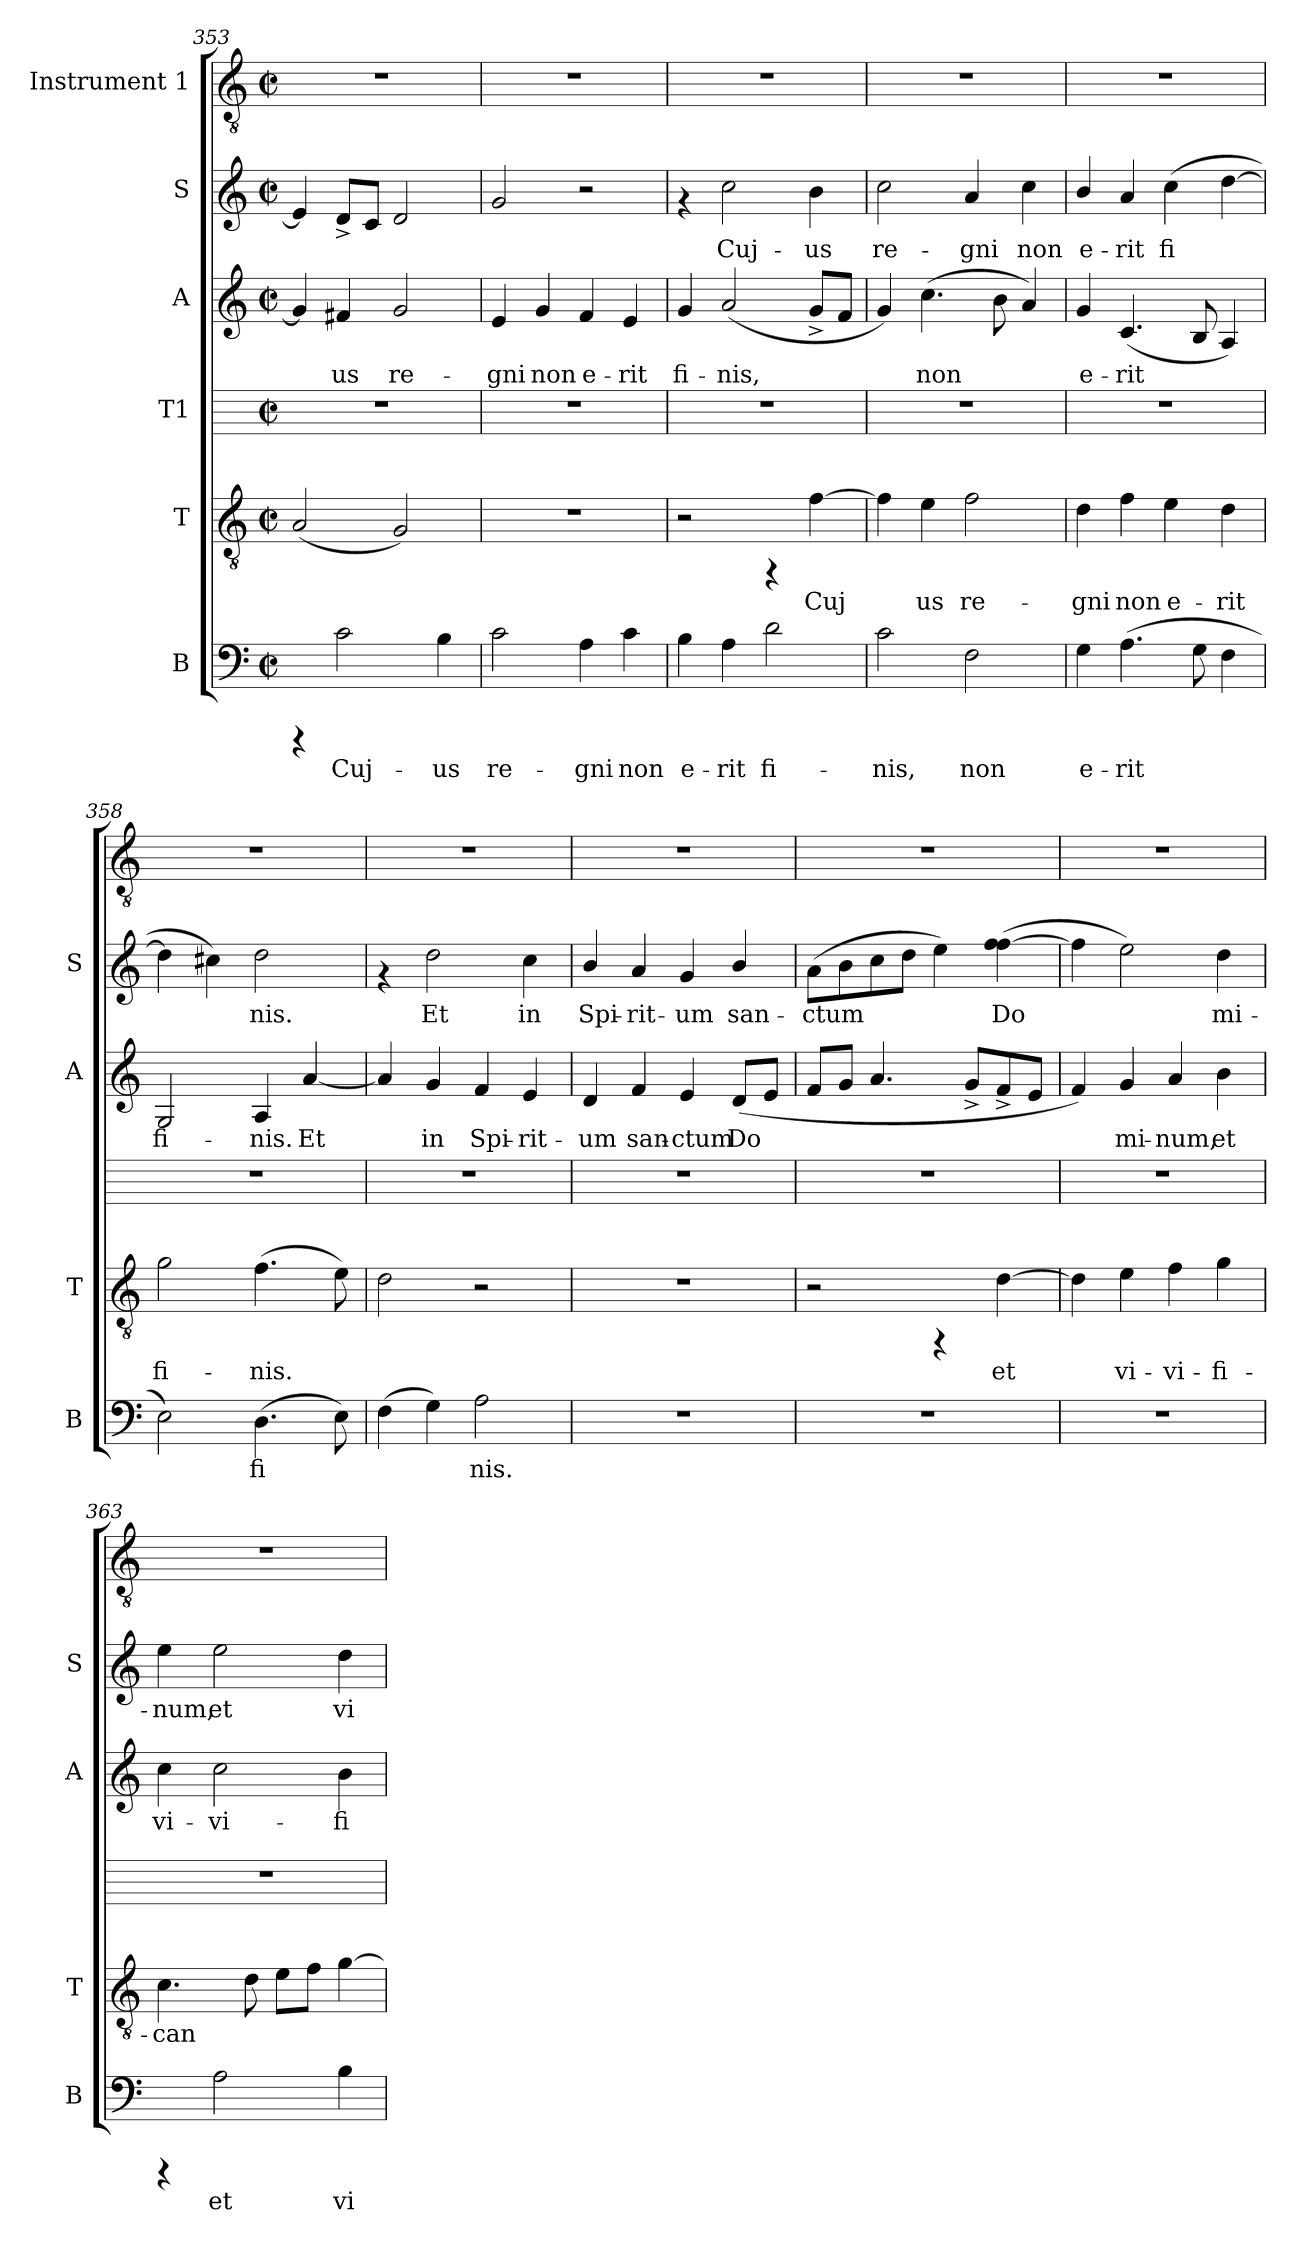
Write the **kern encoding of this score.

**kern	**text	**kern	**text	**kern	**kern	**text	**kern	**text	**kern
*part6	*part6	*part5	*part5	*part4	*part3	*part3	*part2	*part2	*part1
*staff6	*staff6	*staff5	*staff5	*staff4	*staff3	*staff3	*staff2	*staff2	*staff1
*I"B	*	*I"T	*	*I"T1	*I"A	*	*I"S	*	*I"Instrument 1
*I'B	*	*I'T	*	*	*I'A	*	*I'S	*	*
!!LO:PB:g=z
*clefF4	*	*clefGv2	*	*	*clefG2	*	*clefG2	*	*clefGv2
*k[]	*	*k[]	*	*k[]	*k[]	*	*k[]	*	*k[]
*C:	*	*C:	*	*C:	*C:	*	*C:	*	*C:
*M2/2	*	*M2/2	*	*M2/2	*M2/2	*	*M2/2	*	*M2/2
*met(c|)	*	*met(c|)	*	*met(c|)	*met(c|)	*	*met(c|)	*	*met(c|)
=353	=353	=353	=353	=353	=353	=353	=353	=353	=353
!	!	!	!	!	!	!LO:LY:b:cj	!	!	!
4rCCC	.	(<2A/	.	1r	4g/]	--	4e/]	.	1r
!	!LO:LY:b:cj	!	!	!	!	!LO:LY:b:cj	!	!	!
2c\	Cuj-	.	.	.	4f#X/	-us	8d^>/L	.	.
.	.	.	.	.	.	.	8c/J	.	.
!	!	!	!	!	!	!LO:LY:b:cj	!	!	!
.	.	2G/)	.	.	2g/	re-	2d/	.	.
!	!LO:LY:b:cj	!	!	!	!	!	!	!	!
4B\	-us	.	.	.	.	.	.	.	.
=354	=354	=354	=354	=354	=354	=354	=354	=354	=354
!	!LO:LY:b:cj	!	!	!	!	!LO:LY:b:cj	!	!	!
2c\	re-	1r	.	1r	4e/	-gni	2g/	.	1r
!	!	!	!	!	!	!LO:LY:b:cj	!	!	!
.	.	.	.	.	4g/	non	.	.	.
!	!LO:LY:b:cj	!	!	!	!	!LO:LY:b:cj	!	!	!
4A\	-gni	.	.	.	4f/	e-	2r	.	.
!	!LO:LY:b:cj	!	!	!	!	!LO:LY:b:cj	!	!	!
4c\	non	.	.	.	4e/	-rit	.	.	.
=355	=355	=355	=355	=355	=355	=355	=355	=355	=355
!	!LO:LY:b:cj	!	!	!	!	!LO:LY:b:cj	!	!	!
4B\	e-	2r	.	1r	4g/	fi-	4rf	.	1r
!	!LO:LY:b:cj	!	!	!	!	!LO:LY:b:cj	!	!LO:LY:b:cj	!
4A\	-rit	.	.	.	(<2a/	-nis,	2cc\	Cuj-	.
!	!LO:LY:b:cj	!	!	!	!	!	!	!	!
2d\	fi-	4rFF	.	.	.	.	.	.	.
!	!	!	!LO:LY:b:cj	!	!	!LO:LY:b:cj	!	!LO:LY:b:cj	!
.	.	[>4f\	Cuj-	.	8g^>/L	.	4b\	-us	.
!	!	!	!	!	!	!LO:LY:b:cj	!	!	!
.	.	.	.	.	8f/J	.	.	.	.
=356	=356	=356	=356	=356	=356	=356	=356	=356	=356
!	!LO:LY:b:cj	!	!LO:LY:b:cj	!	!	!LO:LY:b:cj	!	!LO:LY:b:cj	!
2c\	-nis,	4f\]	--	1r	4g/)	.	2cc\	re-	1r
!	!	!	!LO:LY:b:cj	!	!	!LO:LY:b:cj	!	!	!
.	.	4e\	-us	.	(>4.cc\	non	.	.	.
!	!LO:LY:b:cj	!	!LO:LY:b:cj	!	!	!	!	!LO:LY:b:cj	!
2F\	non	2f\	re-	.	.	.	4a/	-gni	.
!	!	!	!	!	!	!LO:LY:b:cj	!	!	!
.	.	.	.	.	8b\	.	.	.	.
!	!	!	!	!	!	!LO:LY:b:cj	!	!LO:LY:b:cj	!
.	.	.	.	.	4a/)	.	4cc\	non	.
=357	=357	=357	=357	=357	=357	=357	=357	=357	=357
!	!LO:LY:b:cj	!	!LO:LY:b:cj	!	!	!LO:LY:b:cj	!	!LO:LY:b:cj	!
4G\	e-	4d\	-gni	1r	4g/	e-	4b/	e-	1r
!	!LO:LY:b:cj	!	!LO:LY:b:cj	!	!	!LO:LY:b:cj	!	!LO:LY:b:cj	!
(>4.A\	-rit	4f\	non	.	(<4.c/	-rit	4a/	-rit	.
!	!	!	!LO:LY:b:cj	!	!	!	!	!LO:LY:b:cj	!
.	.	4e\	e-	.	.	.	(>4cc\	fi-	.
!	!LO:LY:b:cj	!	!	!	!	!LO:LY:b:cj	!	!	!
8G\	.	.	.	.	8B/	.	.	.	.
!	!LO:LY:b:cj	!	!LO:LY:b:cj	!	!	!LO:LY:b:cj	!	!LO:LY:b:cj	!
4F\	.	4d\	-rit	.	4A/)	.	[>4dd\	-	.
=358	=358	=358	=358	=358	=358	=358	=358	=358	=358
!	!LO:LY:b:cj	!	!LO:LY:b:cj	!	!	!LO:LY:b:cj	!	!LO:LY:b:cj	!
2E\)	.	2g\	fi-	1r	2G/	fi-	4dd\]	-	1r
!	!	!	!	!	!	!	!	!LO:LY:b:cj	!
.	.	.	.	.	.	.	4cc#\)	--	.
!	!LO:LY:b:cj	!	!LO:LY:b:cj	!	!	!LO:LY:b:cj	!	!LO:LY:b:cj	!
(>4.D\	fi-	(>4.f\	-nis.	.	4A/	-nis.	2dd\	-nis.	.
!	!	!	!	!	!	!LO:LY:b:cj	!	!	!
.	.	.	.	.	[<4a/	Et	.	.	.
!	!LO:LY:b:cj	!	!LO:LY:b:cj	!	!	!	!	!	!
8E\)	-	8e\)	.	.	.	.	.	.	.
!!LO:LB:g=z
=359	=359	=359	=359	=359	=359	=359	=359	=359	=359
!	!LO:LY:b:cj	!	!	!	!	!LO:LY:b:cj	!	!	!
(>4F\	-	2d\	.	1r	4a/]	.	4rf	.	1r
!	!LO:LY:b:cj	!	!	!	!	!LO:LY:b:cj	!	!LO:LY:b:cj	!
4G\)	--	.	.	.	4g/	in	2dd\	Et	.
!	!LO:LY:b:cj	!	!	!	!	!LO:LY:b:cj	!	!	!
2A\	-nis.	2r	.	.	4f/	Spi-	.	.	.
!	!	!	!	!	!	!LO:LY:b:cj	!	!LO:LY:b:cj	!
.	.	.	.	.	4e/	-rit-	4cc\	in	.
=360	=360	=360	=360	=360	=360	=360	=360	=360	=360
!	!	!	!	!	!	!LO:LY:b:cj	!	!LO:LY:b:cj	!
1r	.	1r	.	1r	4d/	-um	4b/	Spi-	1r
!	!	!	!	!	!	!LO:LY:b:cj	!	!LO:LY:b:cj	!
.	.	.	.	.	4f/	san-	4a/	-rit-	.
!	!	!	!	!	!	!LO:LY:b:cj	!	!LO:LY:b:cj	!
.	.	.	.	.	4e/	-ctum	4g/	-um	.
!	!	!	!	!	!	!LO:LY:b:cj	!	!LO:LY:b:cj	!
.	.	.	.	.	(<8d/L	Do-	4b/	san-	.
!	!	!	!	!	!	!LO:LY:b:cj	!	!	!
.	.	.	.	.	8e/J	-	.	.	.
=361	=361	=361	=361	=361	=361	=361	=361	=361	=361
!	!	!	!	!	!	!	!	!LO:LY:b:cj	!
1r	.	2r	.	1r	8f/L	.	(>8a\L	-ctum	1r
!	!	!	!	!	!	!	!	!LO:LY:b:cj	!
.	.	.	.	.	8g/J	.	8b\	.	.
!	!	!	!	!	!	!	!	!LO:LY:b:cj	!
.	.	.	.	.	4.a/	.	8cc\	.	.
!	!	!	!	!	!	!	!	!LO:LY:b:cj	!
.	.	.	.	.	.	.	8dd\J	.	.
!	!	!	!	!	!	!	!	!LO:LY:b:cj	!
.	.	4rFF	.	.	.	.	4ee\)	.	.
.	.	.	.	.	8g^>/L	.	.	.	.
!	!	!	!LO:LY:b:cj	!	!	!	!	!LO:LY:b:cj	!
.	.	[>4d\	et	.	8f^>/	.	(>4ff\ [>4ff\	Do-	.
.	.	.	.	.	8e/J	.	.	.	.
=362	=362	=362	=362	=362	=362	=362	=362	=362	=362
!	!	!	!LO:LY:b:cj	!	!	!LO:LY:b:cj	!	!LO:LY:b:cj	!
1r	.	4d\]	.	1r	4f/)	-	4ff\]	--	1r
!	!	!	!LO:LY:b:cj	!	!	!LO:LY:b:cj	!	!LO:LY:b:cj	!
.	.	4e\	vi-	.	4g/	-mi-	2ee\)	--	.
!	!	!	!LO:LY:b:cj	!	!	!LO:LY:b:cj	!	!	!
.	.	4f\	-vi-	.	4a/	-num,	.	.	.
!	!	!	!LO:LY:b:cj	!	!	!LO:LY:b:cj	!	!LO:LY:b:cj	!
.	.	4g\	-fi-	.	4b\	et	4dd\	-mi-	.
=363	=363	=363	=363	=363	=363	=363	=363	=363	=363
!	!	!	!LO:LY:b:cj	!	!	!LO:LY:b:cj	!	!LO:LY:b:cj	!
4rCCC	.	4.c\	-can-	1r	4cc\	vi-	4ee\	-num,	1r
!	!LO:LY:b:cj	!	!	!	!	!LO:LY:b:cj	!	!LO:LY:b:cj	!
2A\	et	.	.	.	2cc\	-vi-	2ee\	et	.
!	!	!	!LO:LY:b:cj	!	!	!	!	!	!
.	.	8d\	-	.	.	.	.	.	.
!	!	!	!LO:LY:b:cj	!	!	!	!	!	!
.	.	8e\L	.	.	.	.	.	.	.
!	!	!	!LO:LY:b:cj	!	!	!	!	!	!
.	.	8f\J	.	.	.	.	.	.	.
!	!LO:LY:b:cj	!	!LO:LY:b:cj	!	!	!LO:LY:b:cj	!	!LO:LY:b:cj	!
4B\	vi-	[>4g\	.	.	4b\	-fi-	4dd\	vi-	.
=	=	=	=	=	=	=	=	=	=
*-	*-	*-	*-	*-	*-	*-	*-	*-	*-
